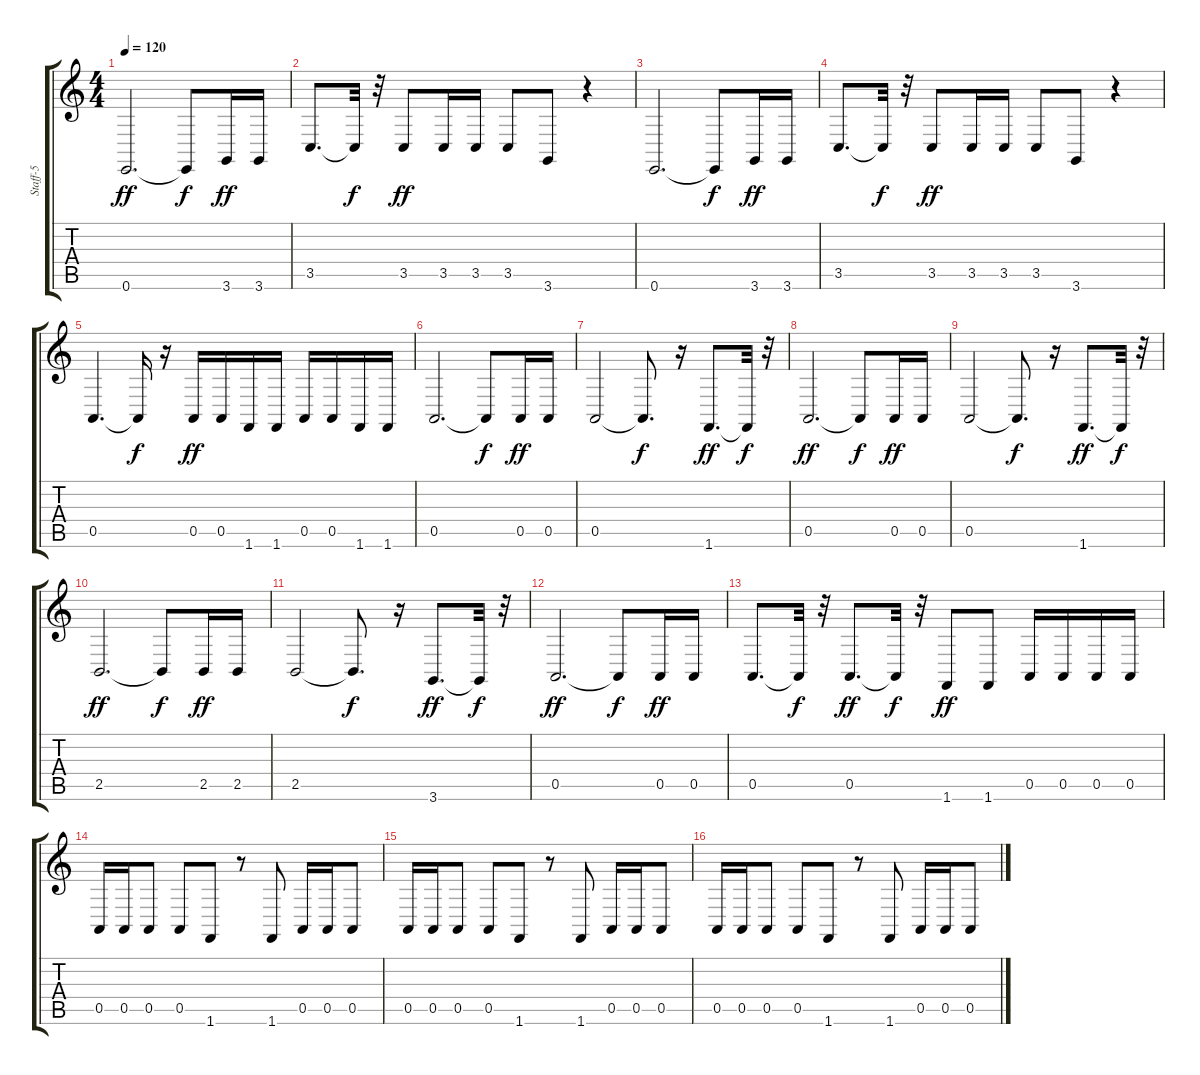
\track ("Staff-5" "Staff-5") {instrument timpani}
\staff {score tabs}
\tuning (E4 B3 G3 D3 A2 E2) {hide}
\ts (4 4)
\tempo 120
\clef g2
\ks c
0.6.2{d dy ff} 0.6{t}.8{dy f} 3.6.16{dy ff} 3.6.16 |
3.5.8{d} 3.5{t}.32{dy f} r.32 3.5.8{dy ff} 3.5.16 3.5.16 3.5.8 3.6.8 r.4 |
0.6.2{d} 0.6{t}.8{dy f} 3.6.16{dy ff} 3.6.16 |
3.5.8{d} 3.5{t}.32{dy f} r.32 3.5.8{dy ff} 3.5.16 3.5.16 3.5.8 3.6.8 r.4 |
0.5.4{d} 0.5{t}.16{dy f} r.16 0.5.16{dy ff} 0.5.16 1.6.16 1.6.16 0.5.16 0.5.16 1.6.16 1.6.16 |
0.5.2{d} 0.5{t}.8{dy f} 0.5.16{dy ff} 0.5.16 |
0.5.2 0.5{t}.8{d dy f} r.16 1.6.8{d dy ff} 1.6{t}.32{dy f} r.32 |
0.5.2{d dy ff} 0.5{t}.8{dy f} 0.5.16{dy ff} 0.5.16 |
0.5.2 0.5{t}.8{d dy f} r.16 1.6.8{d dy ff} 1.6{t}.32{dy f} r.32 |
2.5.2{d dy ff} 2.5{t}.8{dy f} 2.5.16{dy ff} 2.5.16 |
2.5.2 2.5{t}.8{d dy f} r.16 3.6.8{d dy ff} 3.6{t}.32{dy f} r.32 |
0.5.2{d dy ff} 0.5{t}.8{dy f} 0.5.16{dy ff} 0.5.16 |
0.5.8{d} 0.5{t}.32{dy f} r.32 0.5.8{d dy ff} 0.5{t}.32{dy f} r.32 1.6.8{dy ff} 1.6.8 0.5.16 0.5.16 0.5.16 0.5.16 |
0.5.16 0.5.16 0.5.8 0.5.8 1.6.8 r.8 1.6.8 0.5.16 0.5.16 0.5.8 |
0.5.16 0.5.16 0.5.8 0.5.8 1.6.8 r.8 1.6.8 0.5.16 0.5.16 0.5.8 |
0.5.16 0.5.16 0.5.8 0.5.8 1.6.8 r.8 1.6.8 0.5.16 0.5.16 0.5.8
